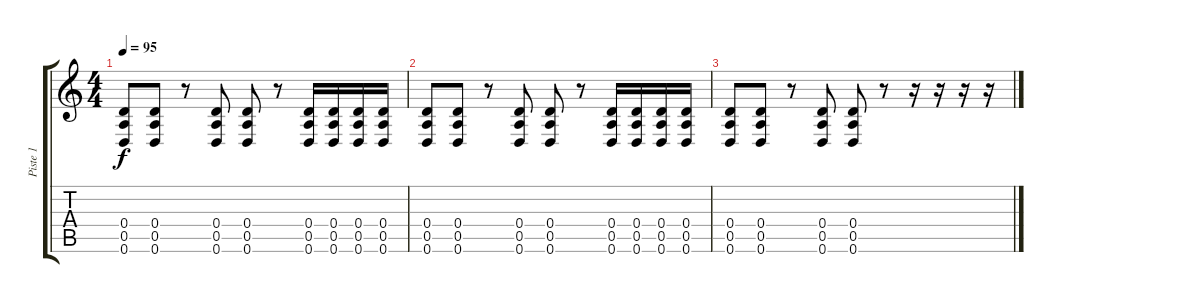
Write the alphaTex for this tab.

\track ("Piste 1" "Piste 1") {instrument overdrivenguitar}
\staff {score tabs}
\tuning (E4 B3 G3 D3 A2 D2) {hide}
\ts (4 4)
\tempo 95
\clef g2
\ks c
(0.4 0.5 0.6).8{dy f} (0.4 0.5 0.6).8 r.8 (0.4 0.5 0.6).8 (0.4 0.5 0.6).8 r.8 (0.4 0.5 0.6).16 (0.4 0.5 0.6).16 (0.4 0.5 0.6).16 (0.4 0.5 0.6).16 |
(0.4 0.5 0.6).8 (0.4 0.5 0.6).8 r.8 (0.4 0.5 0.6).8 (0.4 0.5 0.6).8 r.8 (0.4 0.5 0.6).16 (0.4 0.5 0.6).16 (0.4 0.5 0.6).16 (0.4 0.5 0.6).16 |
(0.4 0.5 0.6).8 (0.4 0.5 0.6).8 r.8 (0.4 0.5 0.6).8 (0.4 0.5 0.6).8 r.8 r.16 r.16 r.16 r.16
